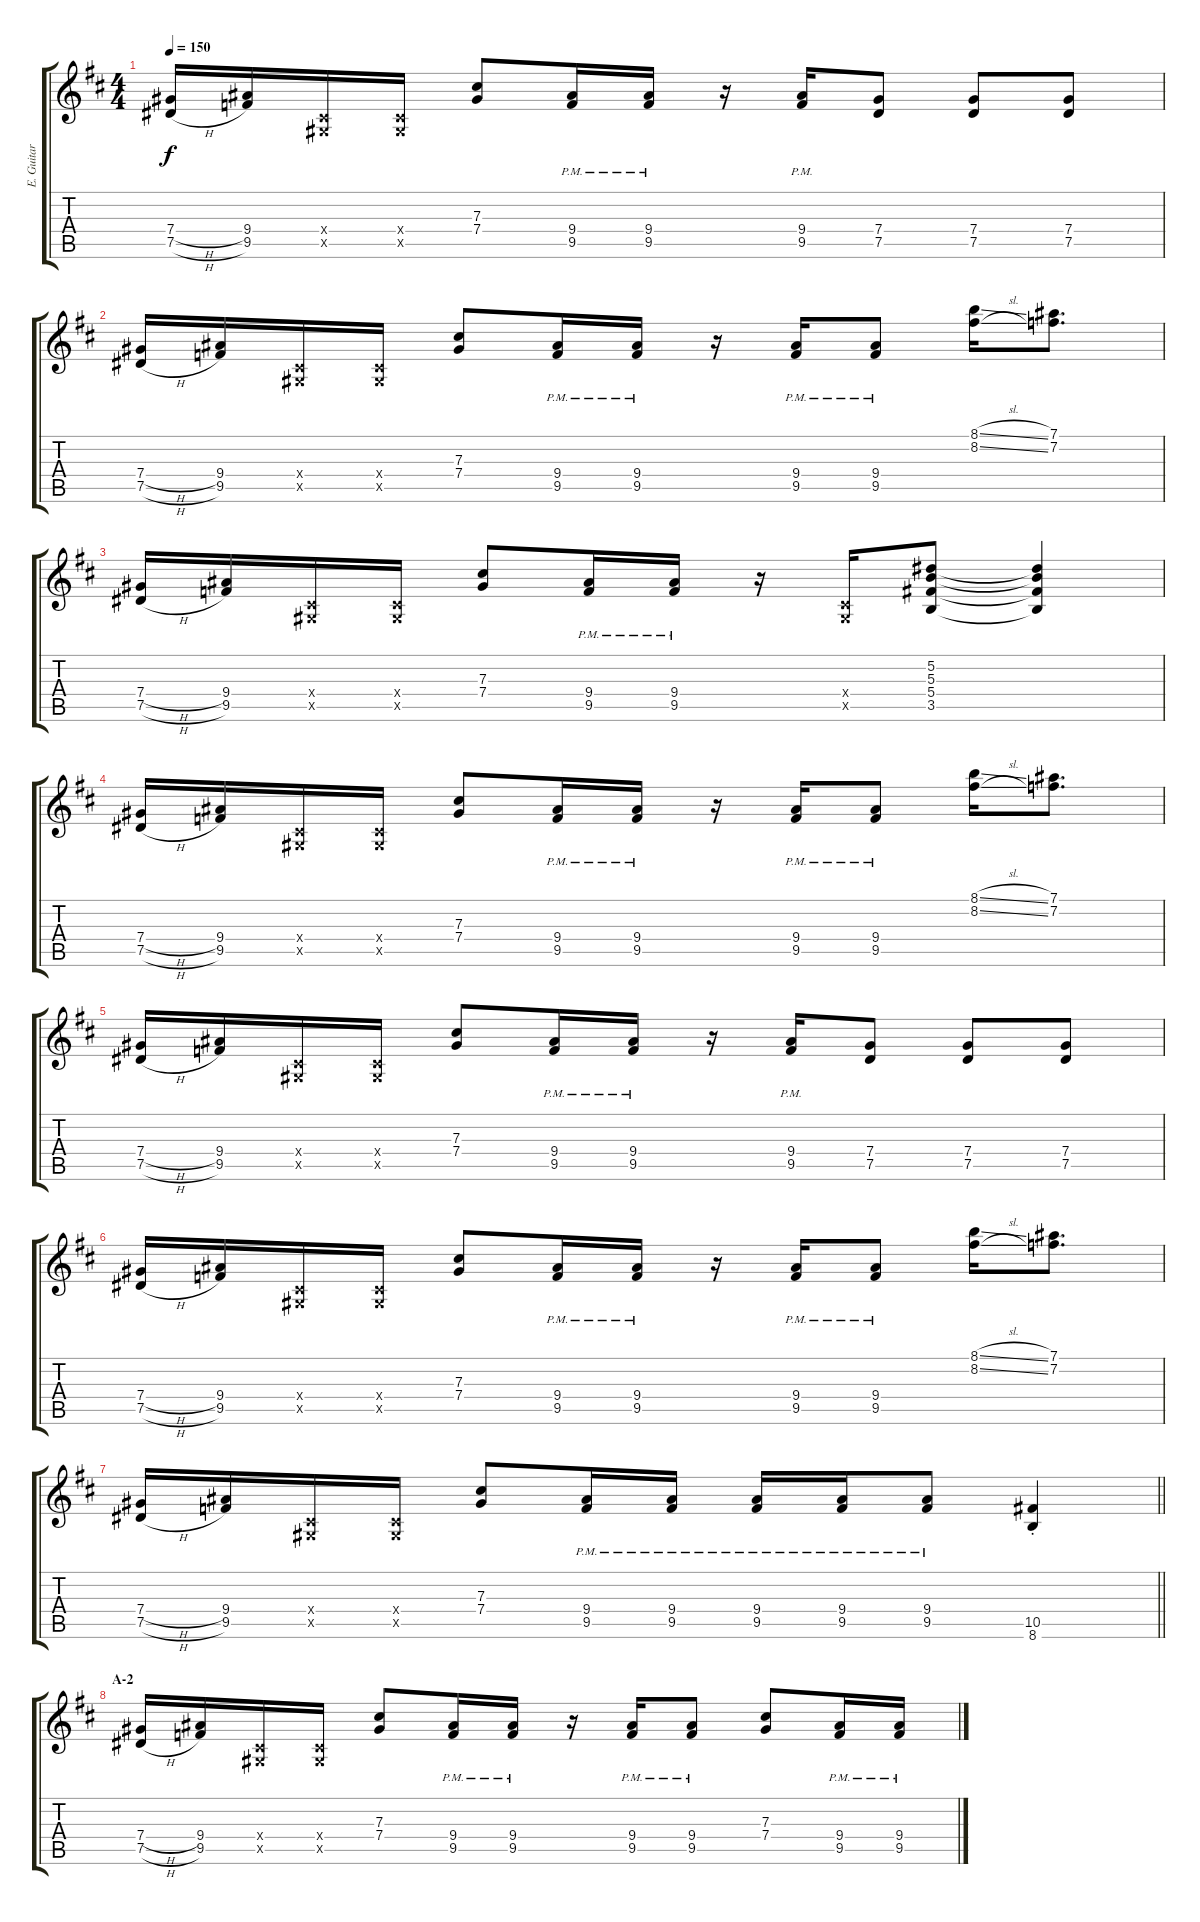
\track ("E. Guitar II" "E. Guitar ") {instrument distortionguitar}
\staff {score tabs}
\tuning (Eb4 Bb3 Gb3 Db3 Ab2 Eb2) {hide}
\ts (4 4)
\tempo 150
\clef g2
\ks d
(7.4{h} 7.5{h}).16{dy f} (9.4 9.5).16 (0.4{x} 0.5{x}).16 (0.4{x} 0.5{x}).16 (7.3 7.4).8 (9.4{pm} 9.5{pm}).16 (9.4{pm} 9.5{pm}).16 r.16 (9.4{pm} 9.5{pm}).16 (7.4 7.5).8 (7.4 7.5).8 (7.4 7.5).8 |
(7.4{h} 7.5{h}).16 (9.4 9.5).16 (0.4{x} 0.5{x}).16 (0.4{x} 0.5{x}).16 (7.3 7.4).8 (9.4{pm} 9.5{pm}).16 (9.4{pm} 9.5{pm}).16 r.16 (9.4{pm} 9.5{pm}).16 (9.4{pm} 9.5{pm}).8 (8.1{sl} 8.2{sl}).16 (7.1 7.2).8{d} |
(7.4{h} 7.5{h}).16 (9.4 9.5).16 (0.4{x} 0.5{x}).16 (0.4{x} 0.5{x}).16 (7.3 7.4).8 (9.4{pm} 9.5{pm}).16 (9.4{pm} 9.5{pm}).16 r.16 (0.4{x} 0.5{x}).16 (5.2 5.3 5.4 3.5).8 (5.2{t} 5.3{t} 5.4{t} 3.5{t}).4 |
(7.4{h} 7.5{h}).16 (9.4 9.5).16 (0.4{x} 0.5{x}).16 (0.4{x} 0.5{x}).16 (7.3 7.4).8 (9.4{pm} 9.5{pm}).16 (9.4{pm} 9.5{pm}).16 r.16 (9.4{pm} 9.5{pm}).16 (9.4{pm} 9.5{pm}).8 (8.1{sl} 8.2{sl}).16 (7.1 7.2).8{d} |
(7.4{h} 7.5{h}).16 (9.4 9.5).16 (0.4{x} 0.5{x}).16 (0.4{x} 0.5{x}).16 (7.3 7.4).8 (9.4{pm} 9.5{pm}).16 (9.4{pm} 9.5{pm}).16 r.16 (9.4{pm} 9.5{pm}).16 (7.4 7.5).8 (7.4 7.5).8 (7.4 7.5).8 |
(7.4{h} 7.5{h}).16 (9.4 9.5).16 (0.4{x} 0.5{x}).16 (0.4{x} 0.5{x}).16 (7.3 7.4).8 (9.4{pm} 9.5{pm}).16 (9.4{pm} 9.5{pm}).16 r.16 (9.4{pm} 9.5{pm}).16 (9.4{pm} 9.5{pm}).8 (8.1{sl} 8.2{sl}).16 (7.1 7.2).8{d} |
\barLineRight lightlight
(7.4{h} 7.5{h}).16 (9.4 9.5).16 (0.4{x} 0.5{x}).16 (0.4{x} 0.5{x}).16 (7.3 7.4).8 (9.4{pm} 9.5{pm}).16 (9.4{pm} 9.5{pm}).16 (9.4{pm} 9.5{pm}).16 (9.4{pm} 9.5{pm}).16 (9.4{pm} 9.5{pm}).8 (10.5{st} 8.6{st}).4 |
\section ("" "A-2")
(7.4{h} 7.5{h}).16 (9.4 9.5).16 (0.4{x} 0.5{x}).16 (0.4{x} 0.5{x}).16 (7.3 7.4).8 (9.4{pm} 9.5{pm}).16 (9.4{pm} 9.5{pm}).16 r.16 (9.4{pm} 9.5{pm}).16 (9.4{pm} 9.5{pm}).8 (7.3 7.4).8 (9.4{pm} 9.5{pm}).16 (9.4{pm} 9.5{pm}).16
